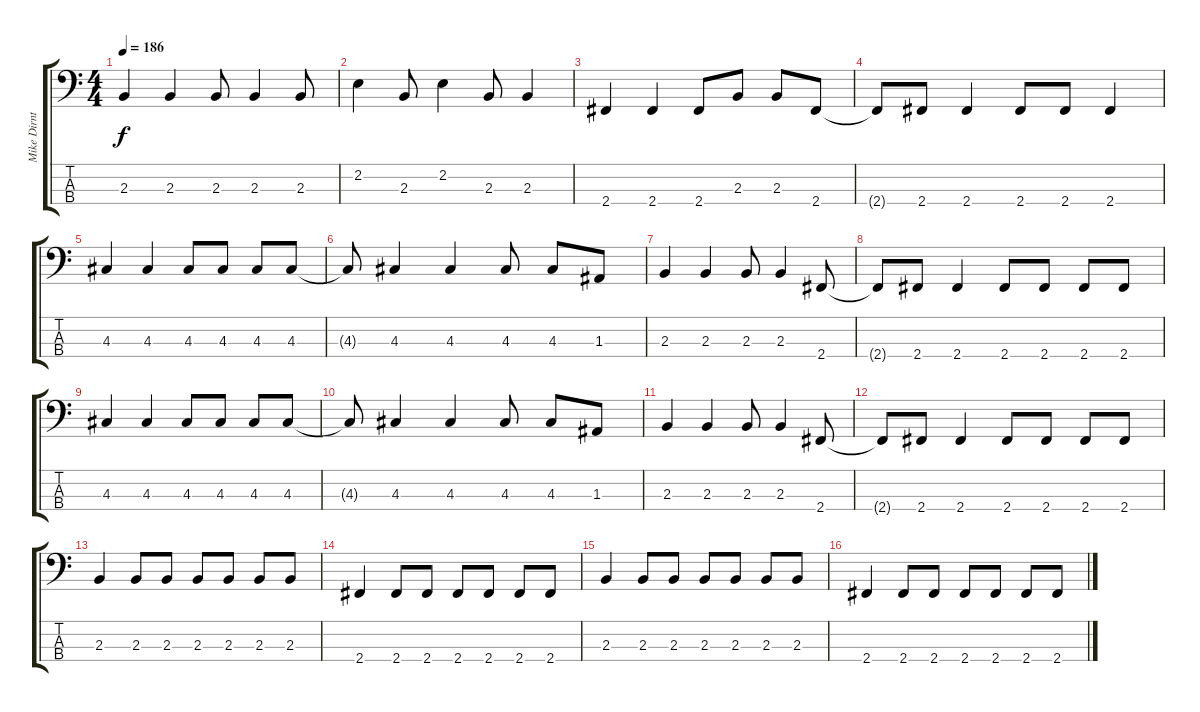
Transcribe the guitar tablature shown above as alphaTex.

\track ("Mike Dirnt (Bass)" "Mike Dirnt") {instrument electricbassfinger}
\staff {score tabs}
\tuning (G2 D2 A1 E1) {hide}
\ts (4 4)
\tempo 186
\clef f4
\ks c
2.3.4{dy f} 2.3.4 2.3.8 2.3.4 2.3.8 |
2.2.4 2.3.8 2.2.4 2.3.8 2.3.4 |
2.4.4 2.4.4 2.4.8 2.3.8 2.3.8 2.4.8 |
2.4{t}.8 2.4.8 2.4.4 2.4.8 2.4.8 2.4.4 |
4.3.4 4.3.4 4.3.8 4.3.8 4.3.8 4.3.8 |
4.3{t}.8 4.3.4 4.3.4 4.3.8 4.3.8 1.3.8 |
2.3.4 2.3.4 2.3.8 2.3.4 2.4.8 |
2.4{t}.8 2.4.8 2.4.4 2.4.8 2.4.8 2.4.8 2.4.8 |
4.3.4 4.3.4 4.3.8 4.3.8 4.3.8 4.3.8 |
4.3{t}.8 4.3.4 4.3.4 4.3.8 4.3.8 1.3.8 |
2.3.4 2.3.4 2.3.8 2.3.4 2.4.8 |
2.4{t}.8 2.4.8 2.4.4 2.4.8 2.4.8 2.4.8 2.4.8 |
2.3.4 2.3.8 2.3.8 2.3.8 2.3.8 2.3.8 2.3.8 |
2.4.4 2.4.8 2.4.8 2.4.8 2.4.8 2.4.8 2.4.8 |
2.3.4 2.3.8 2.3.8 2.3.8 2.3.8 2.3.8 2.3.8 |
2.4.4 2.4.8 2.4.8 2.4.8 2.4.8 2.4.8 2.4.8
